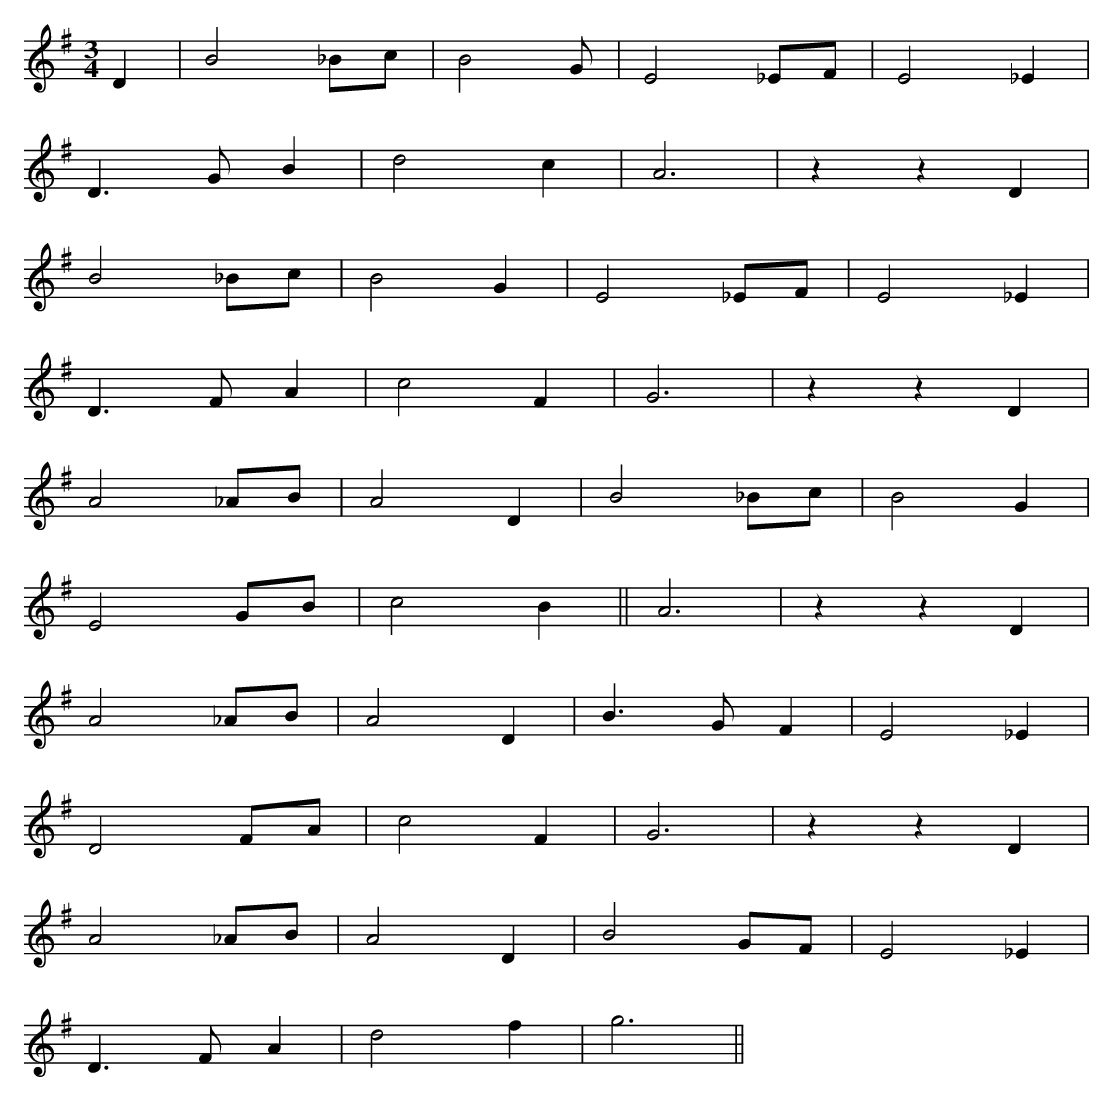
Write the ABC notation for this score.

X:1
M:3/4
K:G
D2|B4 _Bc|B4 G|E4 _EF|E4 _E2|
D3 G B2|d4 c2|A6|z2 z2 D2|
B4 _Bc|B4 G2|E4 _EF|E4 _E2|
D3 F A2|c4 F2|G6|z2 z2 D2|
A4 _AB|A4 D2|B4 _Bc|B4 G2|
E4 GB|c4 B2||A6|z2 z2 D2|
A4 _AB|A4 D2|B3 G F2|E4 _E2|
D4 FA|c4 F2|G6|z2 z2 D2|
A4 _AB|A4 D2|B4 GF|E4 _E2|
D3 F A2|d4 f2|g6||
